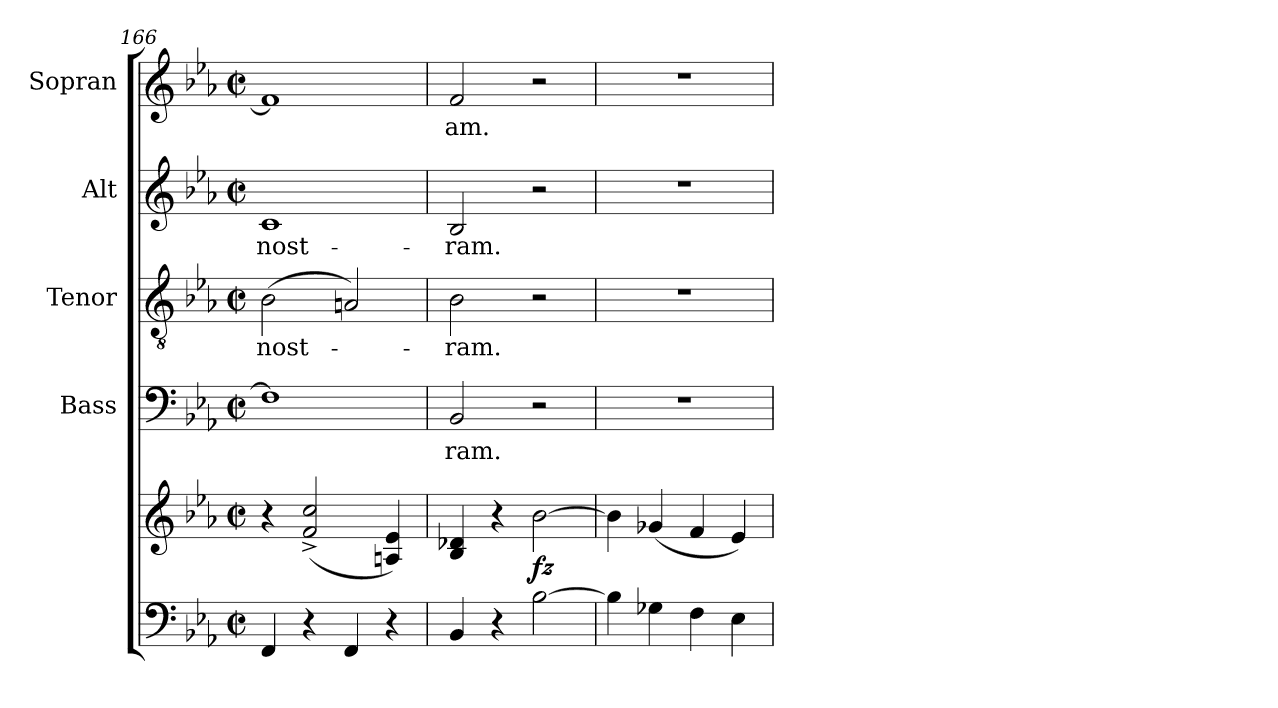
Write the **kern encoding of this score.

**kern	**kern	**dynam	**kern	**text	**kern	**text	**kern	**text	**kern	**text
*part5	*part5	*part5	*part4	*part4	*part3	*part3	*part2	*part2	*part1	*part1
*staff6	*staff5	*staff5/6	*staff4	*staff4	*staff3	*staff3	*staff2	*staff2	*staff1	*staff1
*	*	*	*I"Bass	*	*I"Tenor	*	*I"Alt	*	*I"Sopran	*
*	*	*	*I'B.	*	*I'T.	*	*I'A.	*	*I'S.	*
*clefF4	*clefG2	*	*clefF4	*	*clefGv2	*	*clefG2	*	*clefG2	*
*k[b-e-a-]	*k[b-e-a-]	*	*k[b-e-a-]	*	*k[b-e-a-]	*	*k[b-e-a-]	*	*k[b-e-a-]	*
*E-:	*E-:	*	*E-:	*	*E-:	*	*E-:	*	*E-:	*
*M2/2	*M2/2	*	*M2/2	*	*M2/2	*	*M2/2	*	*M2/2	*
*met(c|)	*met(c|)	*	*met(c|)	*	*met(c|)	*	*met(c|)	*	*met(c|)	*
=166	=166	=166	=166	=166	=166	=166	=166	=166	=166	=166
!	!	!	!	!	!	!LO:LY:b	!	!LO:LY:b	!	!
4FF/	4r	.	1F]	.	(>2B-\	nost-	1c	nost-	1f]	.
4r	(<2f/^< 2cc/^<	.	.	.	.	.	.	.	.	.
4FF/	.	.	.	.	2An/)	.	.	.	.	.
4r	4An/ 4e-/)	.	.	.	.	.	.	.	.	.
=167	=167	=167	=167	=167	=167	=167	=167	=167	=167	=167
!	!	!	!	!LO:LY:b	!	!LO:LY:b	!	!LO:LY:b	!	!LO:LY:b
4BB-/	4B-/ 4d-X/	.	2BB-/	-ram.	2B-\	-ram.	2B-/	-ram.	2f/	-am.
4r	4r	.	.	.	.	.	.	.	.	.
!	!	!LO:DY:b	!	!	!	!	!	!	!	!
[2B-\	[2b-\	fz	2r	.	2r	.	2r	.	2r	.
=168	=168	=168	=168	=168	=168	=168	=168	=168	=168	=168
4B-\]	4b-\]	.	1r	.	1r	.	1r	.	1r	.
4G-X\	(<4g-X/	.	.	.	.	.	.	.	.	.
4F\	4f/	.	.	.	.	.	.	.	.	.
4E-\	4e-/)	.	.	.	.	.	.	.	.	.
=	=	=	=	=	=	=	=	=	=	=
*-	*-	*-	*-	*-	*-	*-	*-	*-	*-	*-
